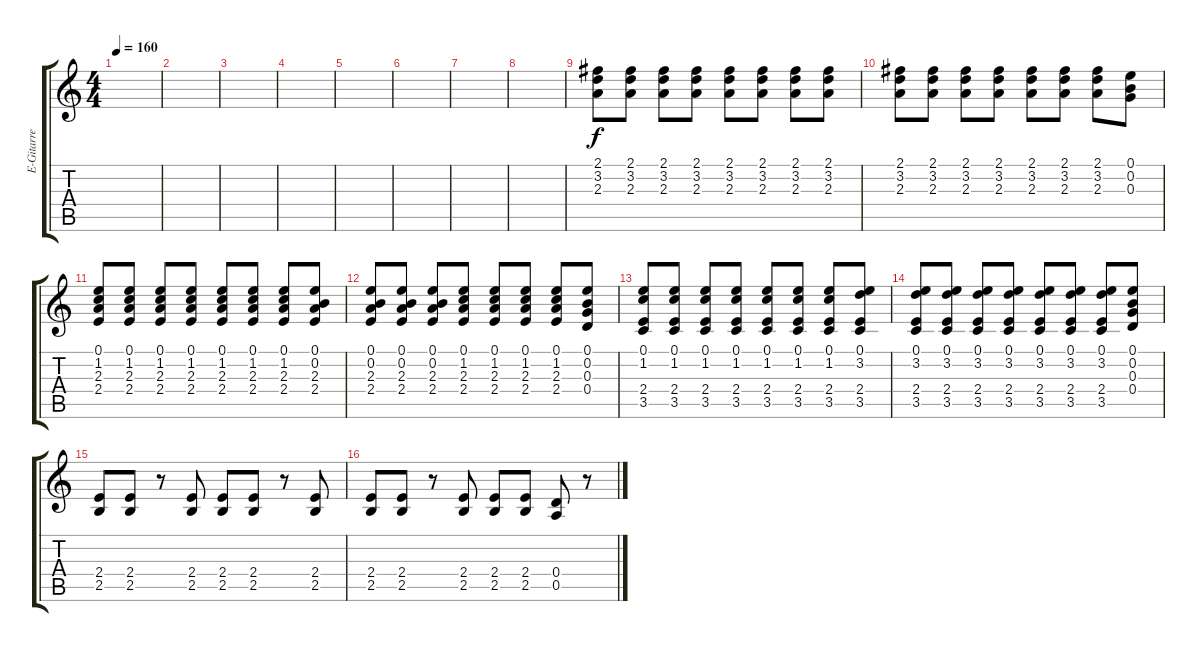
\track ("E-Gitarre" "E-Gitarre") {instrument distortionguitar}
\staff {score tabs}
\tuning (E4 B3 G3 D3 A2 E2) {hide}
\ts (4 4)
\tempo 160
\clef g2
\ks c
|
|
|
|
|
|
|
|
(2.1 3.2 2.3).8 (2.1 3.2 2.3).8 (2.1 3.2 2.3).8 (2.1 3.2 2.3).8 (2.1 3.2 2.3).8 (2.1 3.2 2.3).8 (2.1 3.2 2.3).8 (2.1 3.2 2.3).8 |
(2.1 3.2 2.3).8 (2.1 3.2 2.3).8 (2.1 3.2 2.3).8 (2.1 3.2 2.3).8 (2.1 3.2 2.3).8 (2.1 3.2 2.3).8 (2.1 3.2 2.3).8 (0.1 0.2 0.3).8 |
(0.1 1.2 2.3 2.4).8 (0.1 1.2 2.3 2.4).8 (0.1 1.2 2.3 2.4).8 (0.1 1.2 2.3 2.4).8 (0.1 1.2 2.3 2.4).8 (0.1 1.2 2.3 2.4).8 (0.1 1.2 2.3 2.4).8 (0.1 0.2 2.3 2.4).8 |
(0.1 0.2 2.3 2.4).8 (0.1 0.2 2.3 2.4).8 (0.1 0.2 2.3 2.4).8 (0.1 1.2 2.3 2.4).8 (0.1 1.2 2.3 2.4).8 (0.1 1.2 2.3 2.4).8 (0.1 1.2 2.3 2.4).8 (0.1 0.2 0.3 0.4).8 |
(0.1 1.2 2.4 3.5).8 (0.1 1.2 2.4 3.5).8 (0.1 1.2 2.4 3.5).8 (0.1 1.2 2.4 3.5).8 (0.1 1.2 2.4 3.5).8 (0.1 1.2 2.4 3.5).8 (0.1 1.2 2.4 3.5).8 (0.1 3.2 2.4 3.5).8 |
(0.1 3.2 2.4 3.5).8 (0.1 3.2 2.4 3.5).8 (0.1 3.2 2.4 3.5).8 (0.1 3.2 2.4 3.5).8 (0.1 3.2 2.4 3.5).8 (0.1 3.2 2.4 3.5).8 (0.1 3.2 2.4 3.5).8 (0.1 0.2 0.3 0.4).8 |
(2.4 2.5).8 (2.4 2.5).8 r.8 (2.4 2.5).8 (2.4 2.5).8 (2.4 2.5).8 r.8 (2.4 2.5).8 |
(2.4 2.5).8 (2.4 2.5).8 r.8 (2.4 2.5).8 (2.4 2.5).8 (2.4 2.5).8 (0.4 0.5).8 r.8
